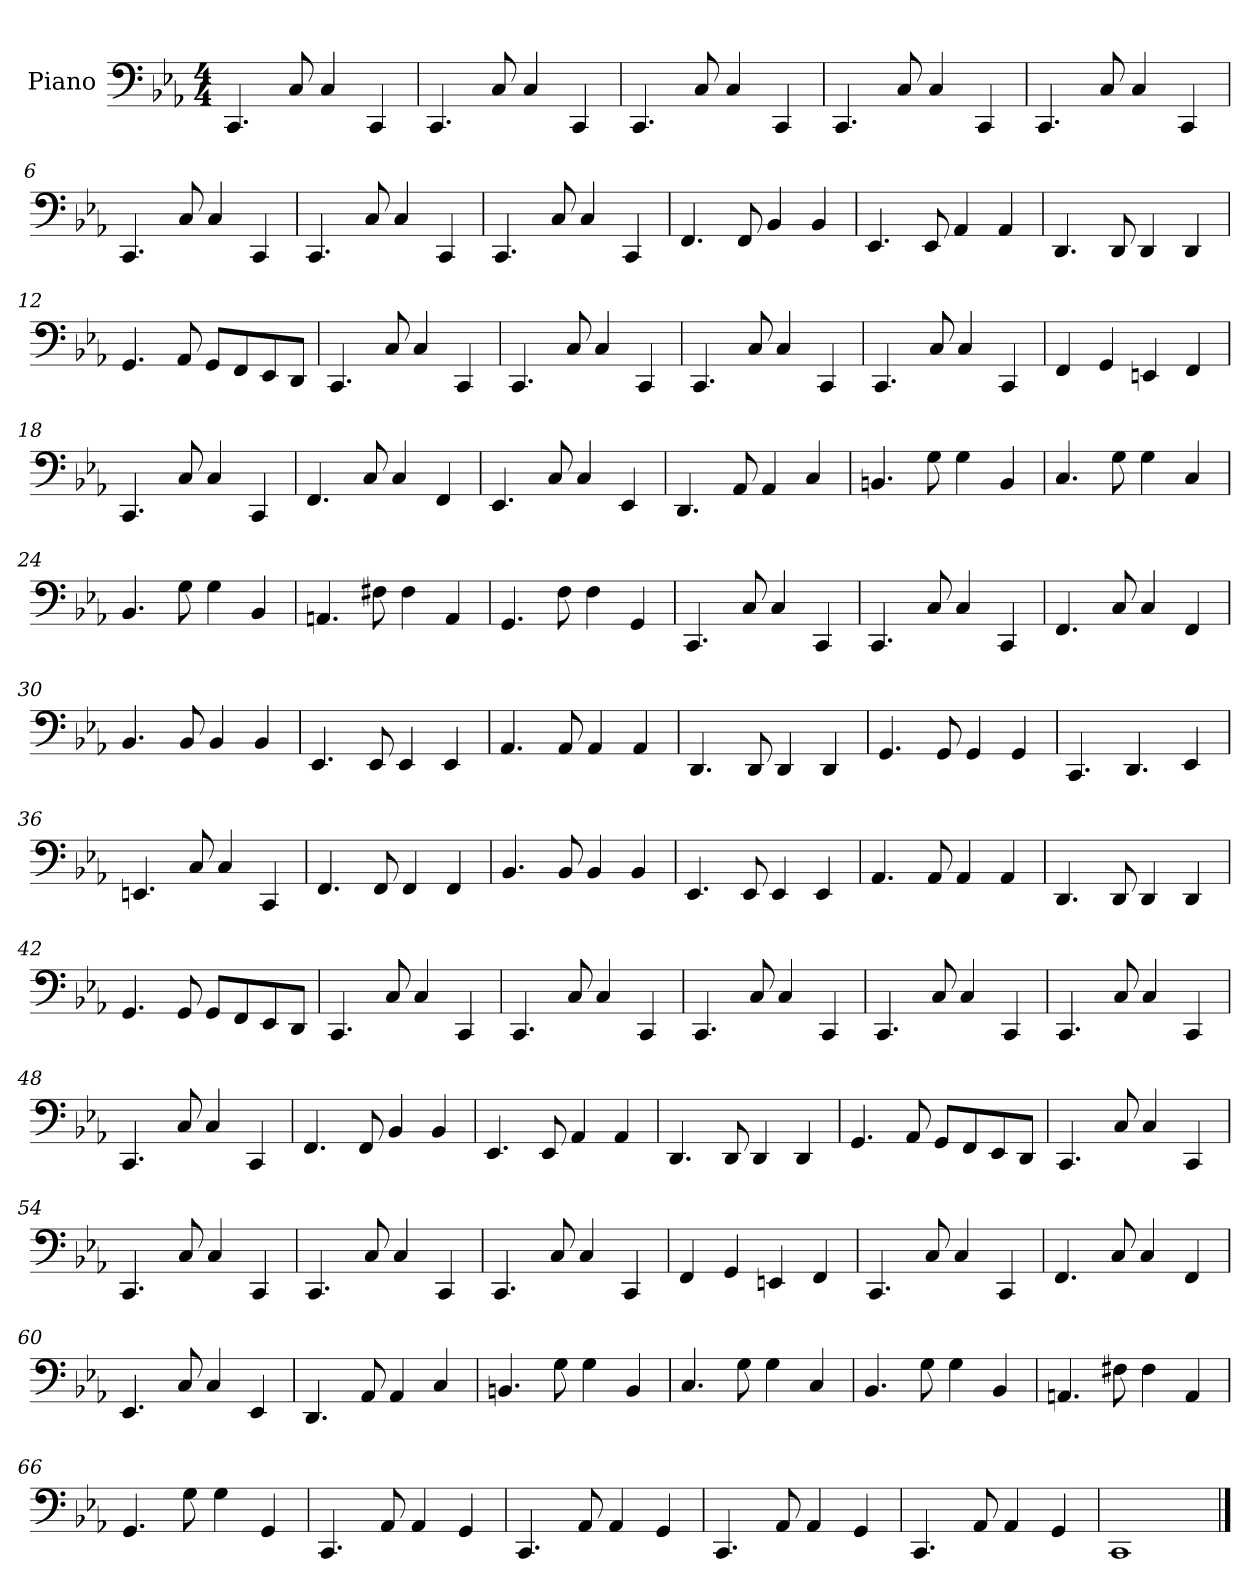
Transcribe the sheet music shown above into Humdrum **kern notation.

**kern
*part1
*staff1
*I"Piano
*I'Pno.
*clefF4
*k[b-e-a-]
*M4/4
=1
4.CC/
8C/
4C/
4CC/
=2
4.CC/
8C/
4C/
4CC/
=3
4.CC/
8C/
4C/
4CC/
=4
4.CC/
8C/
4C/
4CC/
!!LO:LB:g=z
=5
4.CC/
8C/
4C/
4CC/
=6
4.CC/
8C/
4C/
4CC/
=7
4.CC/
8C/
4C/
4CC/
=8
4.CC/
8C/
4C/
4CC/
!!LO:LB:g=z
=9
4.FF/
8FF/
4BB-/
4BB-/
=10
4.EE-/
8EE-/
4AA-/
4AA-/
=11
4.DD/
8DD/
4DD/
4DD/
=12
4.GG/
8AA-/
8GG/L
8FF/
8EE-/
8DD/J
!!LO:LB:g=z
=13
4.CC/
8C/
4C/
4CC/
=14
4.CC/
8C/
4C/
4CC/
=15
4.CC/
8C/
4C/
4CC/
=16
4.CC/
8C/
4C/
4CC/
!!LO:LB:g=z
=17
4FF/
4GG/
4EEn/
4FF/
=18
4.CC/
8C/
4C/
4CC/
=19
4.FF/
8C/
4C/
4FF/
=20
4.EE-/
8C/
4C/
4EE-/
!!LO:LB:g=z
=21
4.DD/
8AA-/
4AA-/
4C/
=22
4.BBn/
8G\
4G\
4BB/
=23
4.C/
8G\
4G\
4C/
=24
4.BB-/
8G\
4G\
4BB-/
!!LO:LB:g=z
=25
4.AAn/
8F#X\
4F#\
4AA/
=26
4.GG/
8F\
4F\
4GG/
=27
4.CC/
8C/
4C/
4CC/
=28
4.CC/
8C/
4C/
4CC/
!!LO:LB:g=z
=29
4.FF/
8C/
4C/
4FF/
=30
4.BB-/
8BB-/
4BB-/
4BB-/
=31
4.EE-/
8EE-/
4EE-/
4EE-/
=32
4.AA-/
8AA-/
4AA-/
4AA-/
=33
4.DD/
8DD/
4DD/
4DD/
=34
4.GG/
8GG/
4GG/
4GG/
=35
4.CC/
4.DD/
4EE-/
=36
4.EEn/
8C/
4C/
4CC/
!!LO:LB:g=z
=37
4.FF/
8FF/
4FF/
4FF/
=38
4.BB-/
8BB-/
4BB-/
4BB-/
=39
4.EE-/
8EE-/
4EE-/
4EE-/
=40
4.AA-/
8AA-/
4AA-/
4AA-/
=41
4.DD/
8DD/
4DD/
4DD/
=42
4.GG/
8GG/
8GG/L
8FF/
8EE-/
8DD/J
=43
4.CC/
8C/
4C/
4CC/
!!LO:LB:g=z
=44
4.CC/
8C/
4C/
4CC/
=45
4.CC/
8C/
4C/
4CC/
=46
4.CC/
8C/
4C/
4CC/
=47
4.CC/
8C/
4C/
4CC/
=48
4.CC/
8C/
4C/
4CC/
=49
4.FF/
8FF/
4BB-/
4BB-/
=50
4.EE-/
8EE-/
4AA-/
4AA-/
=51
4.DD/
8DD/
4DD/
4DD/
!!LO:PB:g=z
=52
4.GG/
8AA-/
8GG/L
8FF/
8EE-/
8DD/J
=53
4.CC/
8C/
4C/
4CC/
=54
4.CC/
8C/
4C/
4CC/
=55
4.CC/
8C/
4C/
4CC/
=56
4.CC/
8C/
4C/
4CC/
=57
4FF/
4GG/
4EEn/
4FF/
=58
4.CC/
8C/
4C/
4CC/
=59
4.FF/
8C/
4C/
4FF/
!!LO:LB:g=z
=60
4.EE-/
8C/
4C/
4EE-/
=61
4.DD/
8AA-/
4AA-/
4C/
=62
4.BBn/
8G\
4G\
4BB/
=63
4.C/
8G\
4G\
4C/
=64
4.BB-/
8G\
4G\
4BB-/
=65
4.AAn/
8F#X\
4F#\
4AA/
=66
4.GG/
8G\
4G\
4GG/
=67
4.CC/
8AA-/
4AA-/
4GG/
!!LO:LB:g=z
=68
4.CC/
8AA-/
4AA-/
4GG/
=69
4.CC/
8AA-/
4AA-/
4GG/
=70
4.CC/
8AA-/
4AA-/
4GG/
=71
1CC
==
*-
